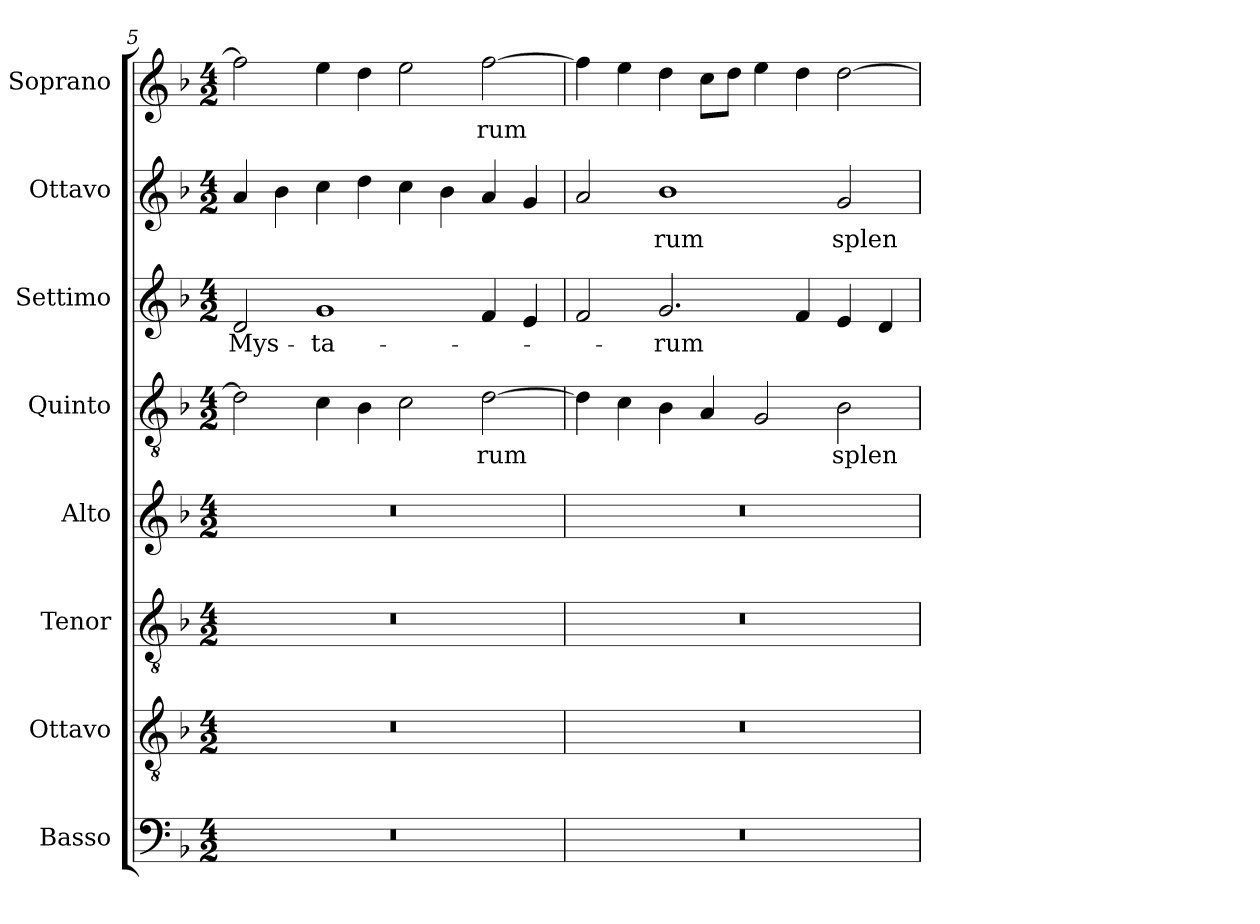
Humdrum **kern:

**kern	**kern	**kern	**kern	**kern	**text	**kern	**text	**kern	**text	**kern	**text
*part8	*part7	*part6	*part5	*part4	*part4	*part3	*part3	*part2	*part2	*part1	*part1
*staff8	*staff7	*staff6	*staff5	*staff4	*staff4	*staff3	*staff3	*staff2	*staff2	*staff1	*staff1
*I"Basso	*I"Ottavo	*I"Tenor	*I"Alto	*I"Quinto	*	*I"Settimo	*	*I"Ottavo	*	*I"Soprano	*
*I'B.	*I'Ot.	*I'T.	*I'A.	*I'Q.	*	*I'St.	*	*	*	*I'S.	*
*clefF4	*clefGv2	*clefGv2	*clefG2	*clefGv2	*	*clefG2	*	*clefG2	*	*clefG2	*
*	*ITrd7c12	*ITrd7c12	*	*ITrd7c12	*	*	*	*	*	*	*
*k[b-]	*k[b-]	*k[b-]	*k[b-]	*k[b-]	*	*k[b-]	*	*k[b-]	*	*k[b-]	*
*F:	*F:	*F:	*F:	*F:	*	*F:	*	*F:	*	*F:	*
*M4/2	*M4/2	*M4/2	*M4/2	*M4/2	*	*M4/2	*	*M4/2	*	*M4/2	*
=5	=5	=5	=5	=5	=5	=5	=5	=5	=5	=5	=5
!LO:N:vis=1	!LO:N:vis=1	!LO:N:vis=1	!LO:N:vis=1	!	!	!	!	!	!	!	!
!	!	!	!	!	!	!	!LO:LY:b:color=#000000	!	!	!	!
0r	0r	0r	0r	2Di\]	.	2di/	Mys-	4ai/	.	2ffi\]	.
.	.	.	.	.	.	.	.	4b-i\	.	.	.
!	!	!	!	!	!	!	!LO:LY:b:color=#000000	!	!	!	!
.	.	.	.	4Ci\	.	1gi	-ta-	4cci\	.	4eei\	.
.	.	.	.	4BB-i\	.	.	.	4ddi\	.	4ddi\	.
.	.	.	.	2Ci\	.	.	.	4cci\	.	2eei\	.
.	.	.	.	.	.	.	.	4b-i\	.	.	.
!	!	!	!	!	!LO:LY:b:color=#000000	!	!	!	!	!	!
!	!	!	!	!	!	!	!	!	!	!	!LO:LY:b:color=#000000
.	.	.	.	[2Di\	-rum	4fi/	.	4ai/	.	[2ffi\	-rum
.	.	.	.	.	.	4ei/	.	4gi/	.	.	.
=6	=6	=6	=6	=6	=6	=6	=6	=6	=6	=6	=6
!LO:N:vis=1	!LO:N:vis=1	!LO:N:vis=1	!LO:N:vis=1	!	!	!	!	!	!	!	!
0r	0r	0r	0r	4Di\]	.	2fi/	.	2ai/	.	4ffi\]	.
.	.	.	.	4Ci\	.	.	.	.	.	4eei\	.
!	!	!	!	!	!	!	!LO:LY:b:color=#000000	!	!	!	!
!	!	!	!	!	!	!	!	!	!LO:LY:b:color=#000000	!	!
.	.	.	.	4BB-i\	.	2.gi/	-rum	1b-i	-rum	4ddi\	.
.	.	.	.	4AAi/	.	.	.	.	.	8cci\L	.
.	.	.	.	.	.	.	.	.	.	8ddi\J	.
.	.	.	.	2GGi/	.	.	.	.	.	4eei\	.
.	.	.	.	.	.	4fi/	.	.	.	4ddi\	.
!	!	!	!	!	!LO:LY:b:color=#000000	!	!	!	!	!	!
!	!	!	!	!	!	!	!	!	!LO:LY:b:color=#000000	!	!
.	.	.	.	2BB-i\	splen-	4ei/	.	2gi/	splen-	[2ddi\	.
.	.	.	.	.	.	4di/	.	.	.	.	.
=	=	=	=	=	=	=	=	=	=	=	=
*-	*-	*-	*-	*-	*-	*-	*-	*-	*-	*-	*-
